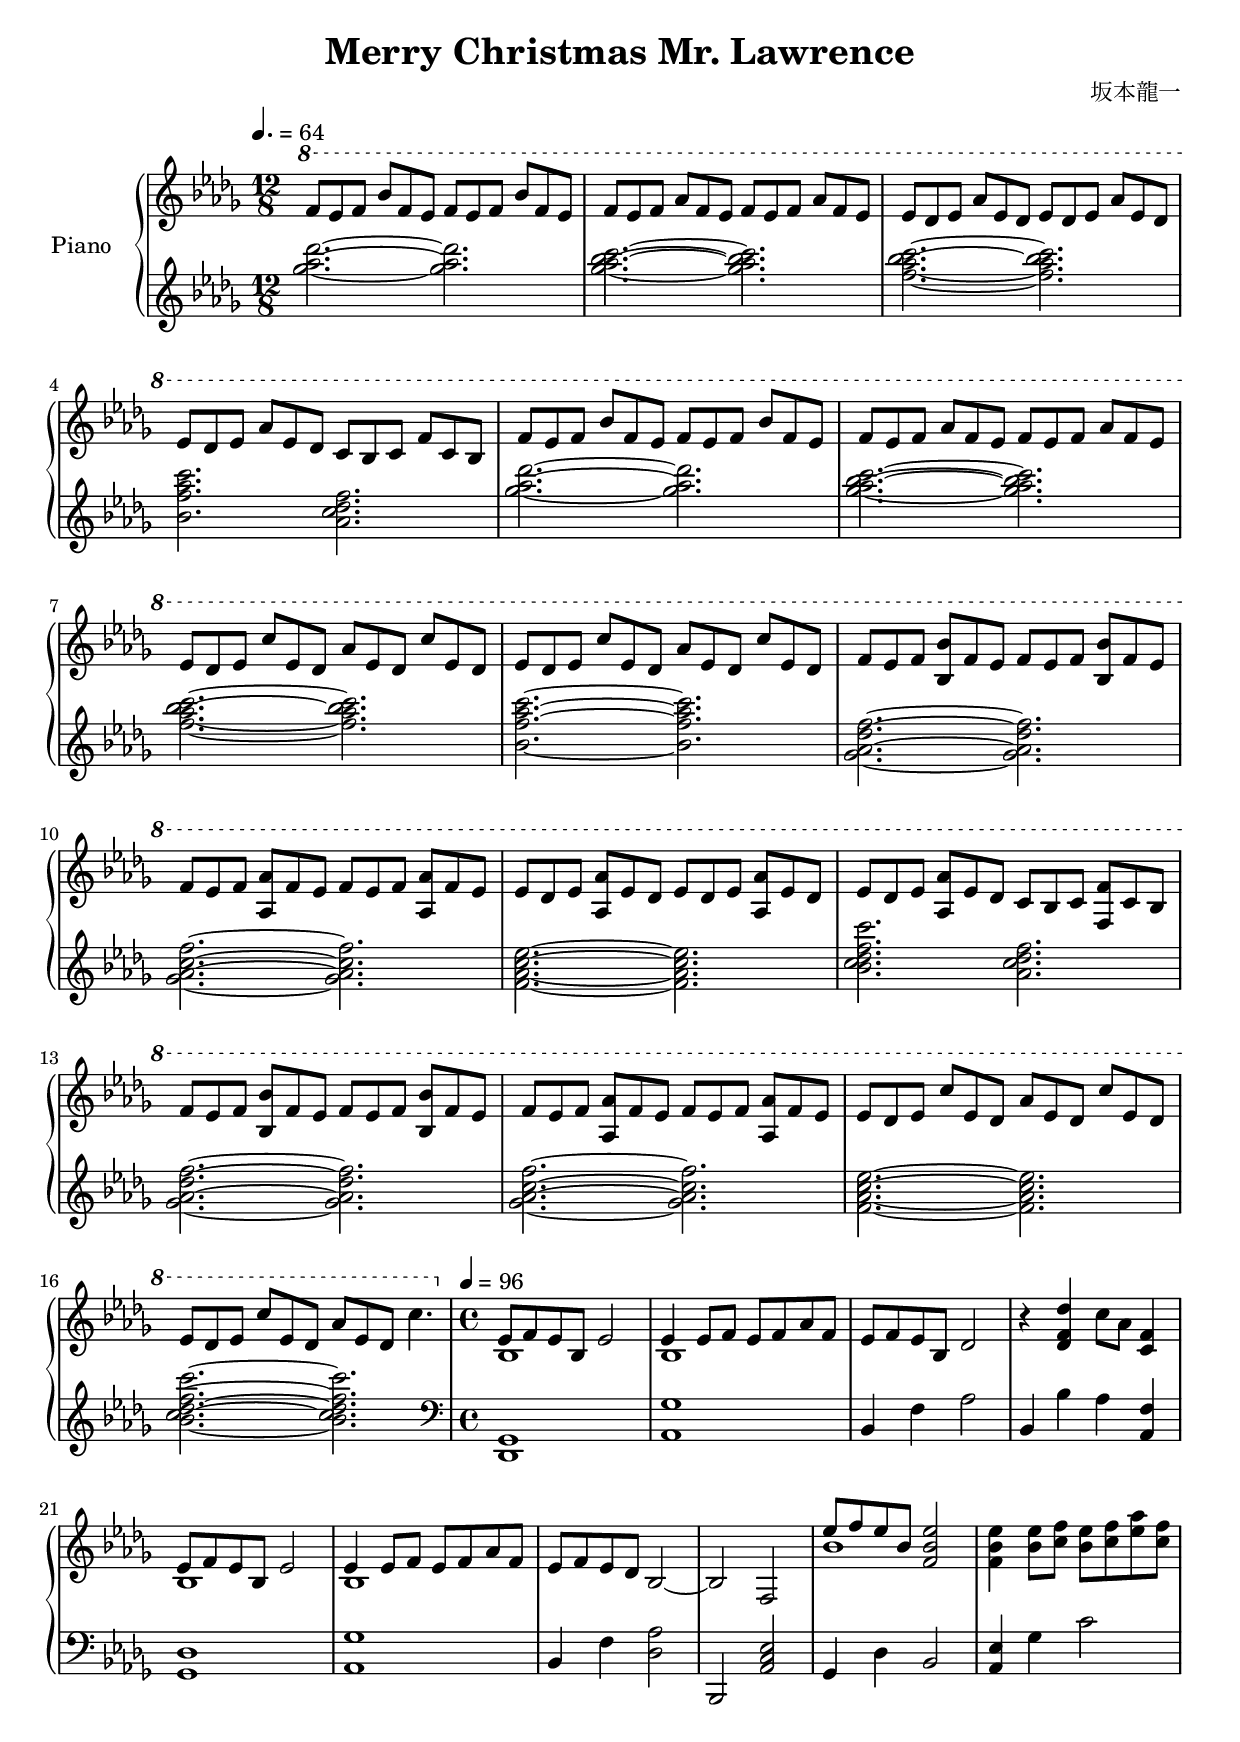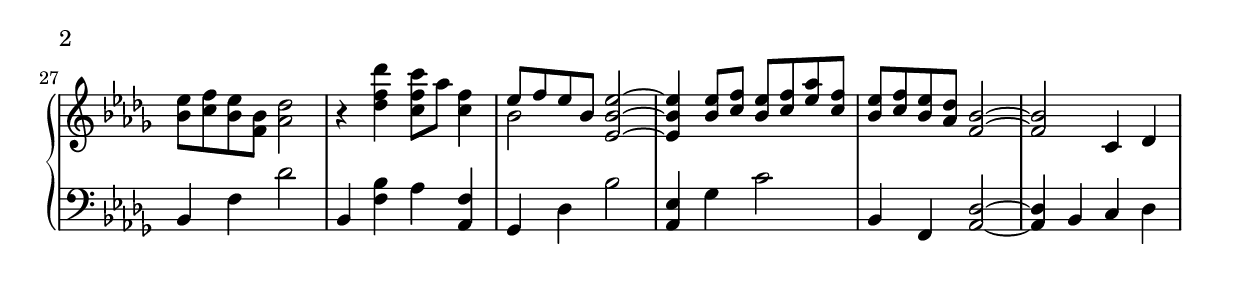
\header {
  title = "Merry Christmas Mr. Lawrence"
  composer = "坂本龍一"
}

upper = \relative des' {\key des \major \time 12/8 \clef treble \tempo 4.=64

    \ottava #1

    f'8 ees f bes f ees f ees f bes f ees |
    f ees f aes f ees f ees f aes f ees |
    ees des ees aes ees des ees des ees aes ees des |
    ees des ees aes ees des c bes c f c bes |
    f' ees f bes f ees f ees f bes f ees |
    f ees f aes f ees f ees f aes f ees |
    ees des ees c' ees, des aes' ees des c' ees, des |
    ees des ees c' ees, des aes' ees des c' ees, des |
    f ees f <bes bes,> f ees f ees f <bes bes,> f ees |
    f ees f <aes aes,> f ees f ees f <aes aes,> f ees |
    ees des ees <aes aes,> ees des ees des ees <aes aes,> ees des |
    ees des ees <aes aes,> ees des c bes c <f f,> c bes |
    f' ees f <bes bes,> f ees f ees f <bes bes,> f ees |
    f ees f <aes aes,> f ees f ees f <aes aes,> f ees |
    ees des ees c' ees, des aes' ees des c' ees, des |
    ees des ees c' ees, des aes' ees des c'4. |

    \time 4/4 \ottava #0 \tempo 4 =96

    <<{ees,,8 f ees bes ees2}\\{bes1}>>| <<{ees4 ees8 f ees f aes f}\\{bes,1}>> |
    ees8 f ees bes des2 | r4 <des f des'>4 c'8 aes <f c>4 |

    <<{ees8 f ees bes ees2}\\{bes1}>>| <<{ees4 ees8 f ees f aes f}\\{bes,1}>> |
    ees8 f ees des bes2~ | bes f |

    <<{ees''8 f ees bes <ees~ bes~ f~>2}\\{bes1}>>| <ees bes f>4 <ees bes>8 <f c>  <ees bes> <f c> <aes ees> <f c> |
    <ees bes> <f c> <ees bes> <bes f> <des aes>2 | r4 <des f des'> <c f c'>8 aes' <c, f>4 |

    <<{\voiceOne ees8 f ees bes } \new Voice {\voiceTwo bes2}>> <ees bes ees,>2~ |
    <ees bes ees,>4 <ees bes>8 <f c> <ees bes> <f c> <aes ees> <f c>|
    <ees bes> <f c> <ees bes> <des aes> <bes f>2~ | <bes f> c,4 des |

  }

lower = \relative des' {\key des \major \time 12/8 \clef treble
    <ges' aes des>2. ~<ges aes des>2. |
    <ges aes bes c> ~<ges aes bes c> |
    <f aes bes c> ~<f aes bes c> |
    <bes, f' aes c> <aes c des f> |
    <ges' aes des>2. ~<ges aes des>2. |
    <ges aes bes c> ~<ges aes bes c> |
    <f aes bes c> ~<f aes bes c> |
    <bes, f' aes c> ~<bes f' aes c> |
    <ges aes des f> ~<ges aes des f> |
    <ges aes c f> ~<ges aes c f> |
    <f aes c ees>~ <f aes c ees> |
    <bes c des f c'> <aes c des f> |
    <ges aes des f> ~<ges aes des f> |
    <ges aes c f> ~<ges aes c f> |
    <f aes c ees> ~<f aes c ees> |
    <bes c des f c'> ~<bes c des f c'> |

    \time 4/4  \clef bass

    <des,,, ges>1 | <aes' ges'> |
    bes4 f' aes2 | bes,4 bes' aes <f aes,> |
    <ges, des'>1 | <aes ges'> |
    bes4 f' <des aes'>2 | bes, <aes' c ees> |
    ges4 des' bes2 | <aes ees'>4 ges' c2 |
    bes,4 f' des'2 | bes,4 <bes' f> aes <f aes,> |
    ges,4 des' bes'2 | <aes, ees'>4 ges' c2 |
    bes,4 f <aes des>2~ | <aes des>4 bes c des |

  }

\score {
  \new PianoStaff <<
    \set PianoStaff.instrumentName = #"Piano  "
    \new Staff = "upper" \upper
    \new Staff = "lower" \lower
    >>

    \layout {}
  \midi {}

  }

  